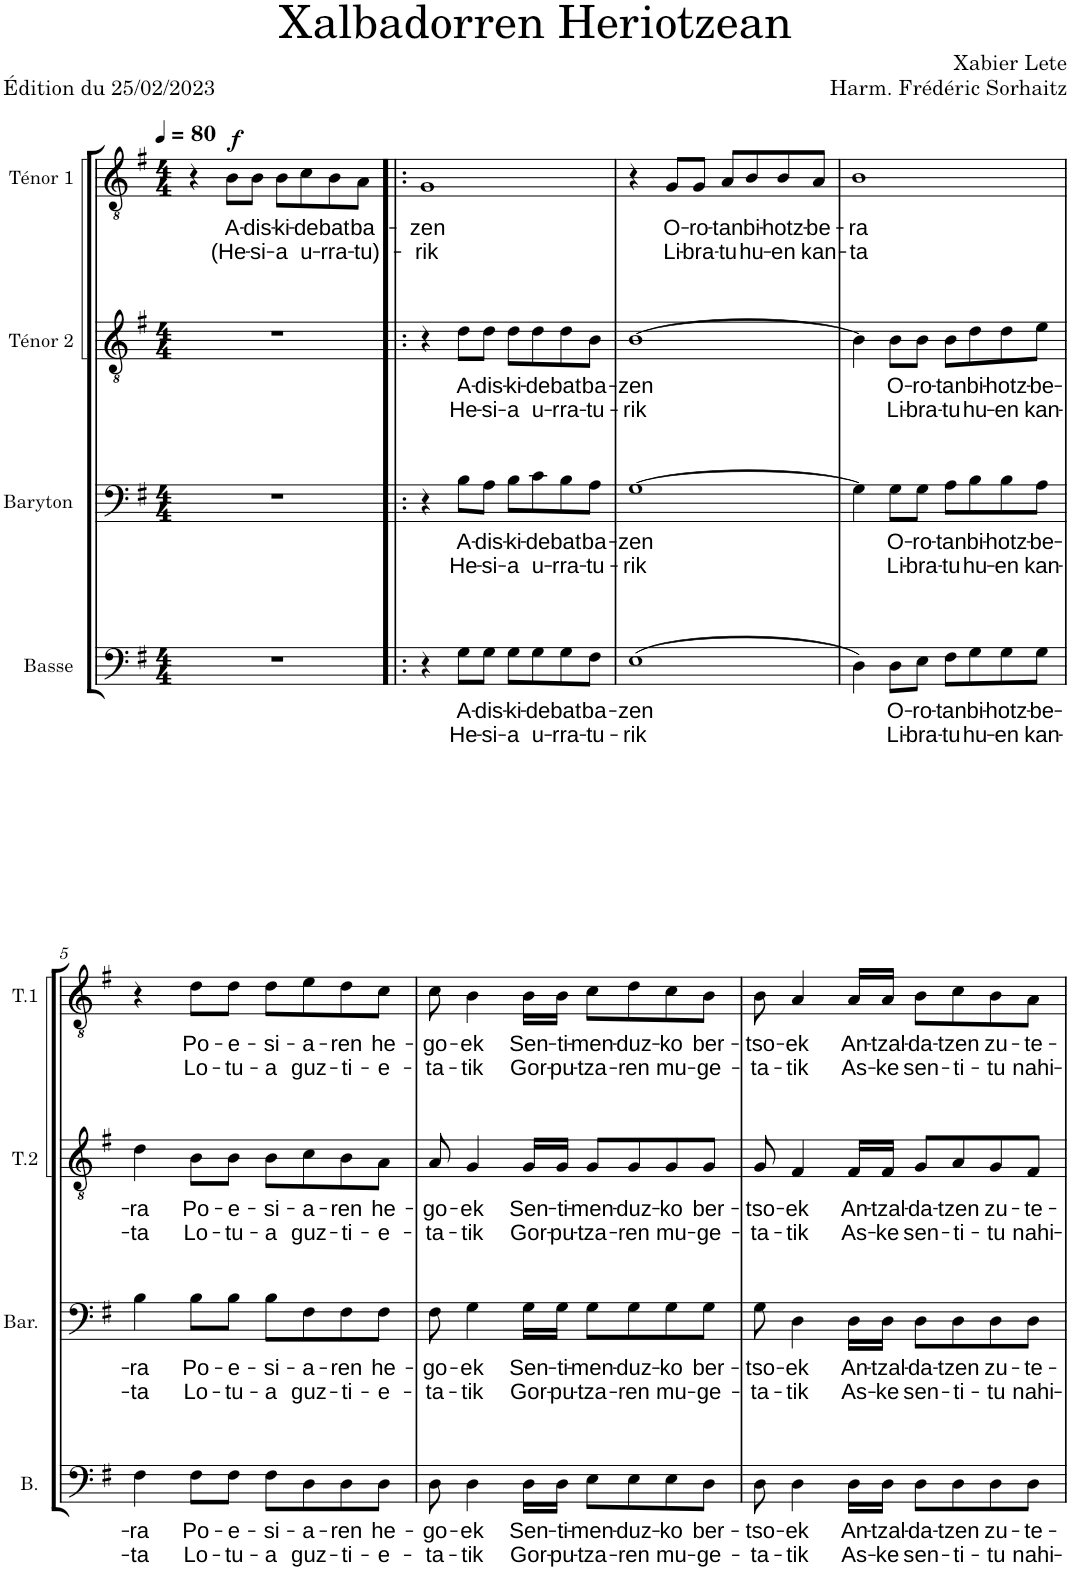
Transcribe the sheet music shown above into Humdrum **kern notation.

**kern	**text	**text	**kern	**text	**text	**kern	**text	**text	**kern	**text	**text	**dynam
*part4	*part4	*part4	*part3	*part3	*part3	*part2	*part2	*part2	*part1	*part1	*part1	*part1
*staff4	*staff4	*staff4	*staff3	*staff3	*staff3	*staff2	*staff2	*staff2	*staff1	*staff1	*staff1	*staff1
*I"Basse	*	*	*I"Baryton	*	*	*I"Ténor 2	*	*	*I"Ténor 1	*	*	*
*I'B.	*	*	*I'Bar.	*	*	*I'T.2	*	*	*I'T.1	*	*	*
*clefF4	*	*	*clefF4	*	*	*clefGv2	*	*	*clefGv2	*	*	*
*k[f#]	*	*	*k[f#]	*	*	*k[f#]	*	*	*k[f#]	*	*	*
*M4/4	*	*	*M4/4	*	*	*M4/4	*	*	*M4/4	*	*	*
*MM80	*	*	*MM80	*	*	*MM80	*	*	*MM80	*	*	*
=1	=1	=1	=1	=1	=1	=1	=1	=1	=1	=1	=1	=1
1r	.	.	1r	.	.	1r	.	.	4r	.	.	.
!	!	!	!	!	!	!	!	!	!	!LO:LY:b	!LO:LY:b	!LO:DY:a
.	.	.	.	.	.	.	.	.	8B\L	A-	(He-	f
!	!	!	!	!	!	!	!	!	!	!LO:LY:b	!LO:LY:b	!
.	.	.	.	.	.	.	.	.	8B\J	-dis-	-si-	.
!	!	!	!	!	!	!	!	!	!	!LO:LY:b	!LO:LY:b	!
.	.	.	.	.	.	.	.	.	8B\L	-ki-	-a	.
!	!	!	!	!	!	!	!	!	!	!LO:LY:b	!LO:LY:b	!
.	.	.	.	.	.	.	.	.	8c\	-de	u-	.
!	!	!	!	!	!	!	!	!	!	!LO:LY:b	!LO:LY:b	!
.	.	.	.	.	.	.	.	.	8B\	bat	-rra-	.
!	!	!	!	!	!	!	!	!	!	!LO:LY:b	!LO:LY:b	!
.	.	.	.	.	.	.	.	.	8A\J	ba-	-tu)-	.
=2!|:	=2!|:	=2!|:	=2!|:	=2!|:	=2!|:	=2!|:	=2!|:	=2!|:	=2!|:	=2!|:	=2!|:	=2!|:
!	!	!	!	!	!	!	!	!	!	!LO:LY:b	!LO:LY:b	!
4r	.	.	4r	.	.	4r	.	.	1G	-zen	-rik	.
!	!LO:LY:b	!LO:LY:b	!	!LO:LY:b	!LO:LY:b	!	!LO:LY:b	!LO:LY:b	!	!	!	!
8G\L	A-	He-	8B\L	A-	He-	8d\L	A-	He-	.	.	.	.
!	!LO:LY:b	!LO:LY:b	!	!LO:LY:b	!LO:LY:b	!	!LO:LY:b	!LO:LY:b	!	!	!	!
8G\J	-dis-	-si-	8A\J	-dis-	-si-	8d\J	-dis-	-si-	.	.	.	.
!	!LO:LY:b	!LO:LY:b	!	!LO:LY:b	!LO:LY:b	!	!LO:LY:b	!LO:LY:b	!	!	!	!
8G\L	-ki-	-a	8B\L	-ki-	-a	8d\L	-ki-	-a	.	.	.	.
!	!LO:LY:b	!LO:LY:b	!	!LO:LY:b	!LO:LY:b	!	!LO:LY:b	!LO:LY:b	!	!	!	!
8G\	-de	u-	8c\	-de	u-	8d\	-de	u-	.	.	.	.
!	!LO:LY:b	!LO:LY:b	!	!LO:LY:b	!LO:LY:b	!	!LO:LY:b	!LO:LY:b	!	!	!	!
8G\	bat	-rra-	8B\	bat	-rra-	8d\	bat	-rra-	.	.	.	.
!	!LO:LY:b	!LO:LY:b	!	!LO:LY:b	!LO:LY:b	!	!LO:LY:b	!LO:LY:b	!	!	!	!
8F#\J	ba-	-tu-	8A\J	ba-	-tu-	8B\J	ba-	-tu-	.	.	.	.
=3	=3	=3	=3	=3	=3	=3	=3	=3	=3	=3	=3	=3
!	!LO:LY:b	!LO:LY:b	!	!LO:LY:b	!LO:LY:b	!	!LO:LY:b	!LO:LY:b	!	!	!	!
(1E	-zen	-rik	[1G	-zen	-rik	[1B	-zen	-rik	4r	.	.	.
!	!	!	!	!	!	!	!	!	!	!LO:LY:b	!LO:LY:b	!
.	.	.	.	.	.	.	.	.	8G/L	O-	Li-	.
!	!	!	!	!	!	!	!	!	!	!LO:LY:b	!LO:LY:b	!
.	.	.	.	.	.	.	.	.	8G/J	-ro-	-bra-	.
!	!	!	!	!	!	!	!	!	!	!LO:LY:b	!LO:LY:b	!
.	.	.	.	.	.	.	.	.	8A/L	-tan	-tu	.
!	!	!	!	!	!	!	!	!	!	!LO:LY:b	!LO:LY:b	!
.	.	.	.	.	.	.	.	.	8B/	bi-	hu-	.
!	!	!	!	!	!	!	!	!	!	!LO:LY:b	!LO:LY:b	!
.	.	.	.	.	.	.	.	.	8B/	-hotz-	-en	.
!	!	!	!	!	!	!	!	!	!	!LO:LY:b	!LO:LY:b	!
.	.	.	.	.	.	.	.	.	8A/J	-be-	kan-	.
=4	=4	=4	=4	=4	=4	=4	=4	=4	=4	=4	=4	=4
!	!	!	!	!	!	!	!	!	!	!LO:LY:b	!LO:LY:b	!
4D\)	.	.	4G\]	.	.	4B\]	.	.	1B	-ra	-ta	.
!	!LO:LY:b	!LO:LY:b	!	!LO:LY:b	!LO:LY:b	!	!LO:LY:b	!LO:LY:b	!	!	!	!
8D\L	O-	Li-	8G\L	O-	Li-	8B\L	O-	Li-	.	.	.	.
!	!LO:LY:b	!LO:LY:b	!	!LO:LY:b	!LO:LY:b	!	!LO:LY:b	!LO:LY:b	!	!	!	!
8E\J	-ro-	-bra-	8G\J	-ro-	-bra-	8B\J	-ro-	-bra-	.	.	.	.
!	!LO:LY:b	!LO:LY:b	!	!LO:LY:b	!LO:LY:b	!	!LO:LY:b	!LO:LY:b	!	!	!	!
8F#\L	-tan	-tu	8A\L	-tan	-tu	8B\L	-tan	-tu	.	.	.	.
!	!LO:LY:b	!LO:LY:b	!	!LO:LY:b	!LO:LY:b	!	!LO:LY:b	!LO:LY:b	!	!	!	!
8G\	bi-	hu-	8B\	bi-	hu-	8d\	bi-	hu-	.	.	.	.
!	!LO:LY:b	!LO:LY:b	!	!LO:LY:b	!LO:LY:b	!	!LO:LY:b	!LO:LY:b	!	!	!	!
8G\	-hotz-	-en	8B\	-hotz-	-en	8d\	-hotz-	-en	.	.	.	.
!	!LO:LY:b	!LO:LY:b	!	!LO:LY:b	!LO:LY:b	!	!LO:LY:b	!LO:LY:b	!	!	!	!
8G\J	-be-	kan-	8A\J	-be-	kan-	8e\J	-be-	kan-	.	.	.	.
!!LO:LB:g=z
=5	=5	=5	=5	=5	=5	=5	=5	=5	=5	=5	=5	=5
!	!LO:LY:b	!LO:LY:b	!	!LO:LY:b	!LO:LY:b	!	!LO:LY:b	!LO:LY:b	!	!	!	!
4F#\	-ra	-ta	4B\	-ra	-ta	4d\	-ra	-ta	4r	.	.	.
!	!LO:LY:b	!LO:LY:b	!	!LO:LY:b	!LO:LY:b	!	!LO:LY:b	!LO:LY:b	!	!LO:LY:b	!LO:LY:b	!
8F#\L	Po-	Lo-	8B\L	Po-	Lo-	8B\L	Po-	Lo-	8d\L	Po-	Lo-	.
!	!LO:LY:b	!LO:LY:b	!	!LO:LY:b	!LO:LY:b	!	!LO:LY:b	!LO:LY:b	!	!LO:LY:b	!LO:LY:b	!
8F#\J	-e-	-tu-	8B\J	-e-	-tu-	8B\J	-e-	-tu-	8d\J	-e-	-tu-	.
!	!LO:LY:b	!LO:LY:b	!	!LO:LY:b	!LO:LY:b	!	!LO:LY:b	!LO:LY:b	!	!LO:LY:b	!LO:LY:b	!
8F#\L	-si-	-a	8B\L	-si-	-a	8B\L	-si-	-a	8d\L	-si-	-a	.
!	!LO:LY:b	!LO:LY:b	!	!LO:LY:b	!LO:LY:b	!	!LO:LY:b	!LO:LY:b	!	!LO:LY:b	!LO:LY:b	!
8D\	-a-	guz-	8F#\	-a-	guz-	8c\	-a-	guz-	8e\	-a-	guz-	.
!	!LO:LY:b	!LO:LY:b	!	!LO:LY:b	!LO:LY:b	!	!LO:LY:b	!LO:LY:b	!	!LO:LY:b	!LO:LY:b	!
8D\	-ren	-ti-	8F#\	-ren	-ti-	8B\	-ren	-ti-	8d\	-ren	-ti-	.
!	!LO:LY:b	!LO:LY:b	!	!LO:LY:b	!LO:LY:b	!	!LO:LY:b	!LO:LY:b	!	!LO:LY:b	!LO:LY:b	!
8D\J	he-	-e-	8F#\J	he-	-e-	8A\J	he-	-e-	8c\J	he-	-e-	.
=6	=6	=6	=6	=6	=6	=6	=6	=6	=6	=6	=6	=6
!	!LO:LY:b	!LO:LY:b	!	!LO:LY:b	!LO:LY:b	!	!LO:LY:b	!LO:LY:b	!	!LO:LY:b	!LO:LY:b	!
8D\	-go-	-ta-	8F#\	-go-	-ta-	8A/	-go-	-ta-	8c\	-go-	-ta-	.
!	!LO:LY:b	!LO:LY:b	!	!LO:LY:b	!LO:LY:b	!	!LO:LY:b	!LO:LY:b	!	!LO:LY:b	!LO:LY:b	!
4D\	-ek	-tik	4G\	-ek	-tik	4G/	-ek	-tik	4B\	-ek	-tik	.
!	!LO:LY:b	!LO:LY:b	!	!LO:LY:b	!LO:LY:b	!	!LO:LY:b	!LO:LY:b	!	!LO:LY:b	!LO:LY:b	!
16D\LL	Sen-	Gor-	16G\LL	Sen-	Gor-	16G/LL	Sen-	Gor-	16B\LL	Sen-	Gor-	.
!	!LO:LY:b	!LO:LY:b	!	!LO:LY:b	!LO:LY:b	!	!LO:LY:b	!LO:LY:b	!	!LO:LY:b	!LO:LY:b	!
16D\JJ	-ti-	-pu-	16G\JJ	-ti-	-pu-	16G/JJ	-ti-	-pu-	16B\JJ	-ti-	-pu-	.
!	!LO:LY:b	!LO:LY:b	!	!LO:LY:b	!LO:LY:b	!	!LO:LY:b	!LO:LY:b	!	!LO:LY:b	!LO:LY:b	!
8E\L	-men-	-tza-	8G\L	-men-	-tza-	8G/L	-men-	-tza-	8c\L	-men-	-tza-	.
!	!LO:LY:b	!LO:LY:b	!	!LO:LY:b	!LO:LY:b	!	!LO:LY:b	!LO:LY:b	!	!LO:LY:b	!LO:LY:b	!
8E\	-duz-	-ren	8G\	-duz-	-ren	8G/	-duz-	-ren	8d\	-duz-	-ren	.
!	!LO:LY:b	!LO:LY:b	!	!LO:LY:b	!LO:LY:b	!	!LO:LY:b	!LO:LY:b	!	!LO:LY:b	!LO:LY:b	!
8E\	-ko	mu-	8G\	-ko	mu-	8G/	-ko	mu-	8c\	-ko	mu-	.
!	!LO:LY:b	!LO:LY:b	!	!LO:LY:b	!LO:LY:b	!	!LO:LY:b	!LO:LY:b	!	!LO:LY:b	!LO:LY:b	!
8D\J	ber-	-ge-	8G\J	ber-	-ge-	8G/J	ber-	-ge-	8B\J	ber-	-ge-	.
=7	=7	=7	=7	=7	=7	=7	=7	=7	=7	=7	=7	=7
!	!LO:LY:b	!LO:LY:b	!	!LO:LY:b	!LO:LY:b	!	!LO:LY:b	!LO:LY:b	!	!LO:LY:b	!LO:LY:b	!
8D\	-tso-	-ta-	8G\	-tso-	-ta-	8G/	-tso-	-ta-	8B\	-tso-	-ta-	.
!	!LO:LY:b	!LO:LY:b	!	!LO:LY:b	!LO:LY:b	!	!LO:LY:b	!LO:LY:b	!	!LO:LY:b	!LO:LY:b	!
4D\	-ek	-tik	4D\	-ek	-tik	4F#/	-ek	-tik	4A/	-ek	-tik	.
!	!LO:LY:b	!LO:LY:b	!	!LO:LY:b	!LO:LY:b	!	!LO:LY:b	!LO:LY:b	!	!LO:LY:b	!LO:LY:b	!
16D\LL	An-	As-	16D\LL	An-	As-	16F#/LL	An-	As-	16A/LL	An-	As-	.
!	!LO:LY:b	!LO:LY:b	!	!LO:LY:b	!LO:LY:b	!	!LO:LY:b	!LO:LY:b	!	!LO:LY:b	!LO:LY:b	!
16D\JJ	-tzal-	-ke	16D\JJ	-tzal-	-ke	16F#/JJ	-tzal-	-ke	16A/JJ	-tzal-	-ke	.
!	!LO:LY:b	!LO:LY:b	!	!LO:LY:b	!LO:LY:b	!	!LO:LY:b	!LO:LY:b	!	!LO:LY:b	!LO:LY:b	!
8D\L	-da-	sen-	8D\L	-da-	sen-	8G/L	-da-	sen-	8B\L	-da-	sen-	.
!	!LO:LY:b	!LO:LY:b	!	!LO:LY:b	!LO:LY:b	!	!LO:LY:b	!LO:LY:b	!	!LO:LY:b	!LO:LY:b	!
8D\	-tzen	-ti-	8D\	-tzen	-ti-	8A/	-tzen	-ti-	8c\	-tzen	-ti-	.
!	!LO:LY:b	!LO:LY:b	!	!LO:LY:b	!LO:LY:b	!	!LO:LY:b	!LO:LY:b	!	!LO:LY:b	!LO:LY:b	!
8D\	zu-	-tu	8D\	zu-	-tu	8G/	zu-	-tu	8B\	zu-	-tu	.
!	!LO:LY:b	!LO:LY:b	!	!LO:LY:b	!LO:LY:b	!	!LO:LY:b	!LO:LY:b	!	!LO:LY:b	!LO:LY:b	!
8D\J	-te-	nahi-	8D\J	-te-	nahi-	8F#/J	-te-	nahi-	8A\J	-te-	nahi-	.
=	=	=	=	=	=	=	=	=	=	=	=	=
*-	*-	*-	*-	*-	*-	*-	*-	*-	*-	*-	*-	*-
